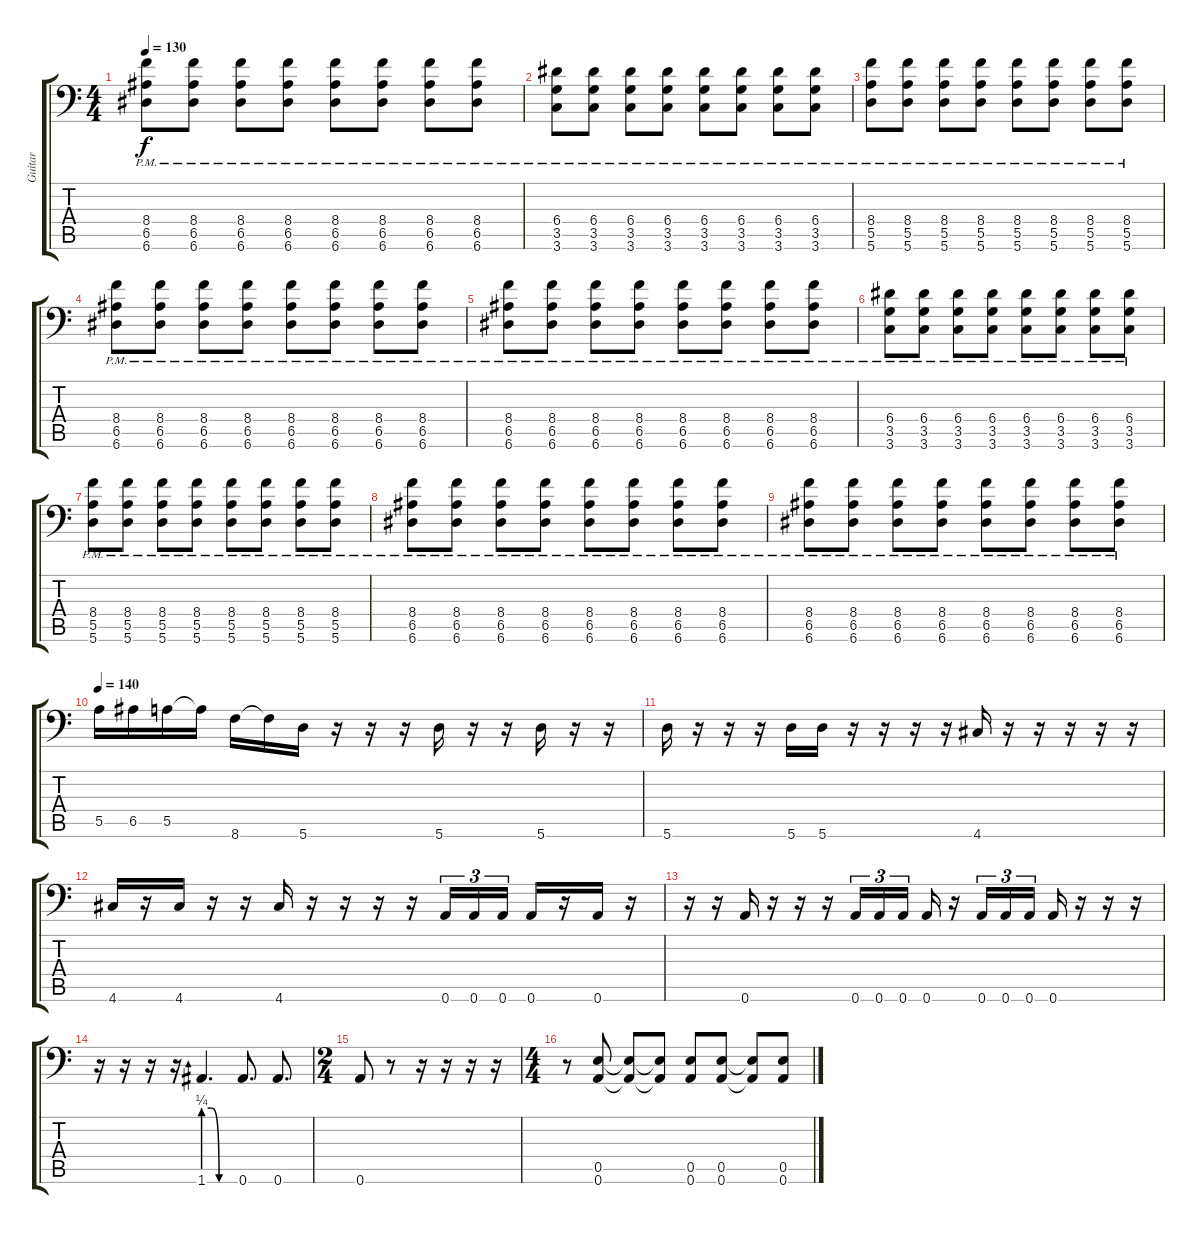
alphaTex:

\track ("Guitar" "Guitar") {instrument distortionguitar}
\staff {score tabs}
\tuning (B3 Gb3 D3 A2 E2 A1) {hide}
\ts (4 4)
\tempo 130
\clef f4
\ks c
(8.4{pm} 6.5{pm} 6.6{pm}).8{dy f} (8.4{pm} 6.5{pm} 6.6{pm}).8 (8.4{pm} 6.5{pm} 6.6{pm}).8 (8.4{pm} 6.5{pm} 6.6{pm}).8 (8.4{pm} 6.5{pm} 6.6{pm}).8 (8.4{pm} 6.5{pm} 6.6{pm}).8 (8.4{pm} 6.5{pm} 6.6{pm}).8 (8.4{pm} 6.5{pm} 6.6{pm}).8 |
(6.4{pm} 3.5{pm} 3.6{pm}).8 (6.4{pm} 3.5{pm} 3.6{pm}).8 (6.4{pm} 3.5{pm} 3.6{pm}).8 (6.4{pm} 3.5{pm} 3.6{pm}).8 (6.4{pm} 3.5{pm} 3.6{pm}).8 (6.4{pm} 3.5{pm} 3.6{pm}).8 (6.4{pm} 3.5{pm} 3.6{pm}).8 (6.4{pm} 3.5{pm} 3.6{pm}).8 |
(8.4{pm} 5.5{pm} 5.6{pm}).8 (8.4{pm} 5.5{pm} 5.6{pm}).8 (8.4{pm} 5.5{pm} 5.6{pm}).8 (8.4{pm} 5.5{pm} 5.6{pm}).8 (8.4{pm} 5.5{pm} 5.6{pm}).8 (8.4{pm} 5.5{pm} 5.6{pm}).8 (8.4{pm} 5.5{pm} 5.6{pm}).8 (8.4{pm} 5.5{pm} 5.6{pm}).8 |
(8.4{pm} 6.5{pm} 6.6{pm}).8 (8.4{pm} 6.5{pm} 6.6{pm}).8 (8.4{pm} 6.5{pm} 6.6{pm}).8 (8.4{pm} 6.5{pm} 6.6{pm}).8 (8.4{pm} 6.5{pm} 6.6{pm}).8 (8.4{pm} 6.5{pm} 6.6{pm}).8 (8.4{pm} 6.5{pm} 6.6{pm}).8 (8.4{pm} 6.5{pm} 6.6{pm}).8 |
(8.4{pm} 6.5{pm} 6.6{pm}).8 (8.4{pm} 6.5{pm} 6.6{pm}).8 (8.4{pm} 6.5{pm} 6.6{pm}).8 (8.4{pm} 6.5{pm} 6.6{pm}).8 (8.4{pm} 6.5{pm} 6.6{pm}).8 (8.4{pm} 6.5{pm} 6.6{pm}).8 (8.4{pm} 6.5{pm} 6.6{pm}).8 (8.4{pm} 6.5{pm} 6.6{pm}).8 |
(6.4{pm} 3.5{pm} 3.6{pm}).8 (6.4{pm} 3.5{pm} 3.6{pm}).8 (6.4{pm} 3.5{pm} 3.6{pm}).8 (6.4{pm} 3.5{pm} 3.6{pm}).8 (6.4{pm} 3.5{pm} 3.6{pm}).8 (6.4{pm} 3.5{pm} 3.6{pm}).8 (6.4{pm} 3.5{pm} 3.6{pm}).8 (6.4{pm} 3.5{pm} 3.6{pm}).8 |
(8.4{pm} 5.5{pm} 5.6{pm}).8 (8.4{pm} 5.5{pm} 5.6{pm}).8 (8.4{pm} 5.5{pm} 5.6{pm}).8 (8.4{pm} 5.5{pm} 5.6{pm}).8 (8.4{pm} 5.5{pm} 5.6{pm}).8 (8.4{pm} 5.5{pm} 5.6{pm}).8 (8.4{pm} 5.5{pm} 5.6{pm}).8 (8.4{pm} 5.5{pm} 5.6{pm}).8 |
(8.4{pm} 6.5{pm} 6.6{pm}).8 (8.4{pm} 6.5{pm} 6.6{pm}).8 (8.4{pm} 6.5{pm} 6.6{pm}).8 (8.4{pm} 6.5{pm} 6.6{pm}).8 (8.4{pm} 6.5{pm} 6.6{pm}).8 (8.4{pm} 6.5{pm} 6.6{pm}).8 (8.4{pm} 6.5{pm} 6.6{pm}).8 (8.4{pm} 6.5{pm} 6.6{pm}).8 |
(8.4{pm} 6.5{pm} 6.6{pm}).8 (8.4{pm} 6.5{pm} 6.6{pm}).8 (8.4{pm} 6.5{pm} 6.6{pm}).8 (8.4{pm} 6.5{pm} 6.6{pm}).8 (8.4{pm} 6.5{pm} 6.6{pm}).8 (8.4{pm} 6.5{pm} 6.6{pm}).8 (8.4{pm} 6.5{pm} 6.6{pm}).8 (8.4{pm} 6.5{pm} 6.6{pm}).8 |
\tempo 140
5.5.16 6.5.16 5.5.16 5.5{t}.16 8.6.16 8.6{t}.16 5.6.16 r.16 r.16 r.16 5.6.16 r.16 r.16 5.6.16 r.16 r.16 |
5.6.16 r.16 r.16 r.16 5.6.16 5.6.16 r.16 r.16 r.16 r.16 4.6.16 r.16 r.16 r.16 r.16 r.16 |
4.6.16 r.16 4.6.16 r.16 r.16 4.6.16 r.16 r.16 r.16 r.16 0.6.16{tu (3 2)} 0.6.16{tu (3 2)} 0.6.16{tu (3 2)} 0.6.16 r.16 0.6.16 r.16 |
r.16 r.16 0.6.16 r.16 r.16 r.16 0.6.16{tu (3 2)} 0.6.16{tu (3 2)} 0.6.16{tu (3 2)} 0.6.16 r.16 0.6.16{tu (3 2)} 0.6.16{tu (3 2)} 0.6.16{tu (3 2)} 0.6.16 r.16 r.16 r.16 |
r.16 r.16 r.16 r.16 1.6{be (custom 0 1 15 1 30 0 60 0)}.4{d} 0.6.8{d} 0.6.8{d} |
\ts (2 4)
0.6.8 r.8 r.16 r.16 r.16 r.16 |
\ts (4 4)
r.8 (0.5 0.6).8 (0.5{t} 0.6{t}).8 (0.5{t} 0.6{t}).8 (0.5 0.6).8 (0.5 0.6).8 (0.5{t} 0.6{t}).8 (0.5 0.6).8
